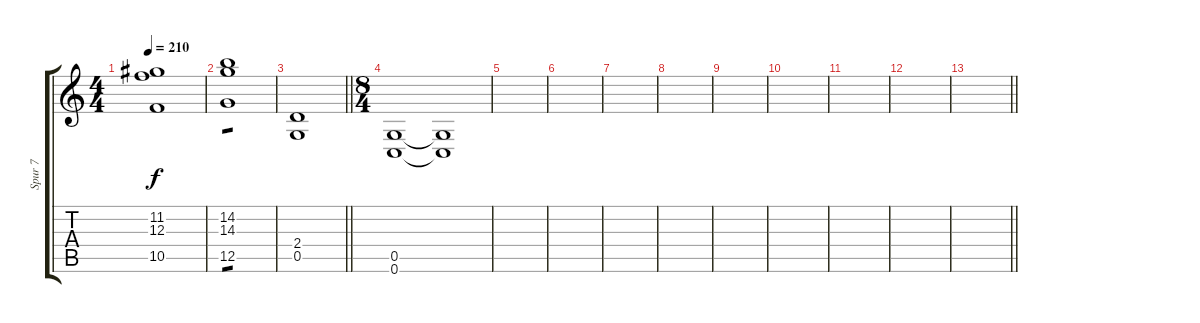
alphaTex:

\track ("Spur 7" "Spur 7") {instrument distortionguitar}
\staff {score tabs}
\tuning (D4 A3 F3 C3 G2 C2) {hide}
\ts (4 4)
\tempo 210
\clef g2
\ks c
(11.2{t} 12.3{t} 10.5{t}).1{dy f} |
(14.2 14.3 12.5).1{tp 1} |
\barLineRight lightlight
(2.4 0.5).1 |
\ts (8 4)
(0.5 0.6).1{volume 7} (0.5{t} 0.6{t}).1 |
|
|
|
|
|
|
|
|
\barLineRight lightlight
